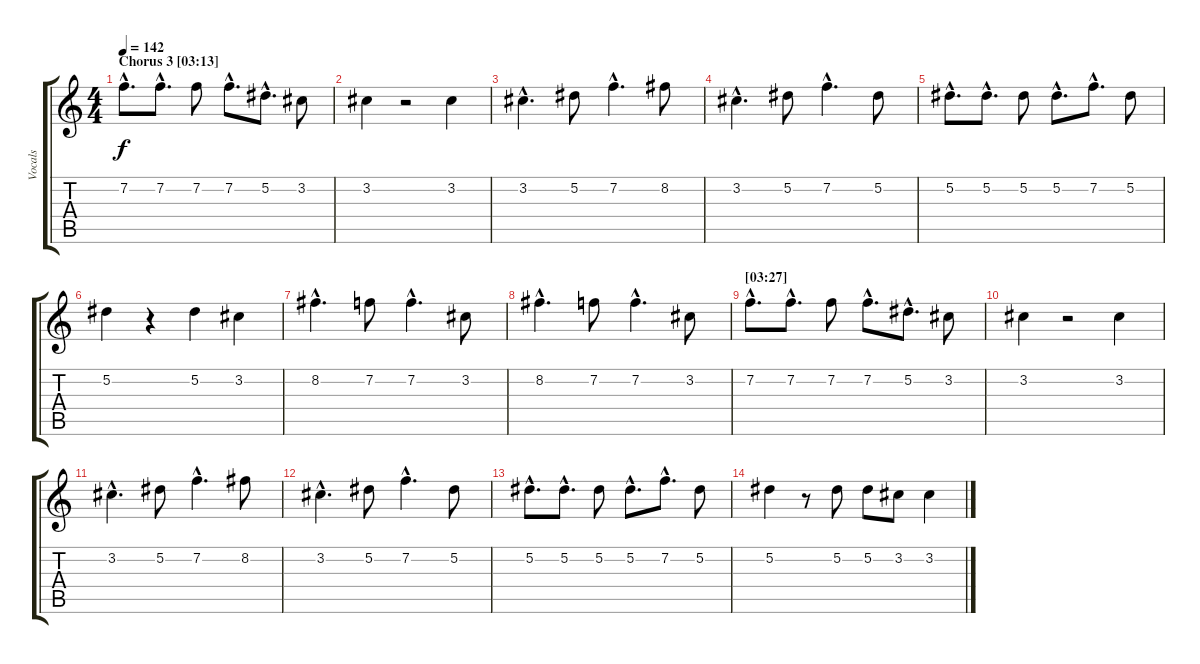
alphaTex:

\track ("Vocals" "Vocals") {instrument acousticguitarsteel}
\staff {score tabs}
\tuning (Eb4 Bb3 Gb3 Db3 Ab2 Db2) {hide}
\ts (4 4)
\section ("" "Chorus 3 [03:13]")
\tempo 142
\clef g2
\ks c
7.2{hac}.8{d dy f} 7.2{hac}.8{d} 7.2.8 7.2{hac}.8{d} 5.2{hac}.8{d} 3.2.8 |
3.2.4 r.2 3.2.4 |
3.2{hac}.4{d} 5.2.8 7.2{hac}.4{d} 8.2.8 |
3.2{hac}.4{d} 5.2.8 7.2{hac}.4{d} 5.2.8 |
5.2{hac}.8{d} 5.2{hac}.8{d} 5.2.8 5.2{hac}.8{d} 7.2{hac}.8{d} 5.2.8 |
5.2.4 r.4 5.2.4 3.2.4 |
8.2{hac}.4{d} 7.2.8 7.2{hac}.4{d} 3.2.8 |
8.2{hac}.4{d} 7.2.8 7.2{hac}.4{d} 3.2.8 |
\section ("" "[03:27]")
7.2{hac}.8{d} 7.2{hac}.8{d} 7.2.8 7.2{hac}.8{d} 5.2{hac}.8{d} 3.2.8 |
3.2.4 r.2 3.2.4 |
3.2{hac}.4{d} 5.2.8 7.2{hac}.4{d} 8.2.8 |
3.2{hac}.4{d} 5.2.8 7.2{hac}.4{d} 5.2.8 |
5.2{hac}.8{d} 5.2{hac}.8{d} 5.2.8 5.2{hac}.8{d} 7.2{hac}.8{d} 5.2.8 |
5.2.4 r.8 5.2.8 5.2.8 3.2.8 3.2.4
